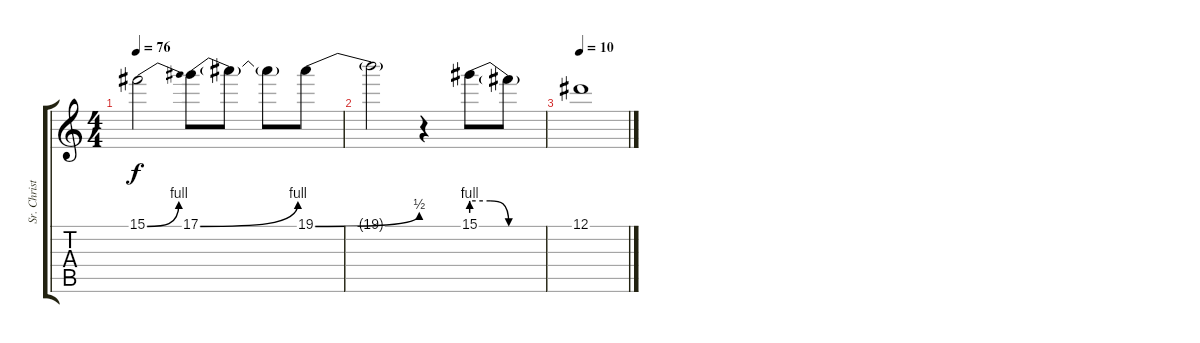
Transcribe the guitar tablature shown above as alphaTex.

\track ("Sr. Christus" "Sr. Christ") {instrument electricguitarjazz}
\staff {score tabs}
\tuning (Eb4 Bb3 Gb3 Db3 Ab2 Eb2) {hide}
\ts (4 4)
\tempo 76
\clef g2
\ks c
15.1{be (bend 0 0 60 4)}.2{dy f} 17.1{be (bend 0 0 60 4)}.8 17.1{t}.8 17.1{t}.8 19.1{be (bend 0 0 60 2)}.8 |
19.1{t}.2 r.4 15.1{be (custom 0 4 15 4 30 0 60 0)}.8 15.1{t}.8 |
\tempo 10
12.1.1
